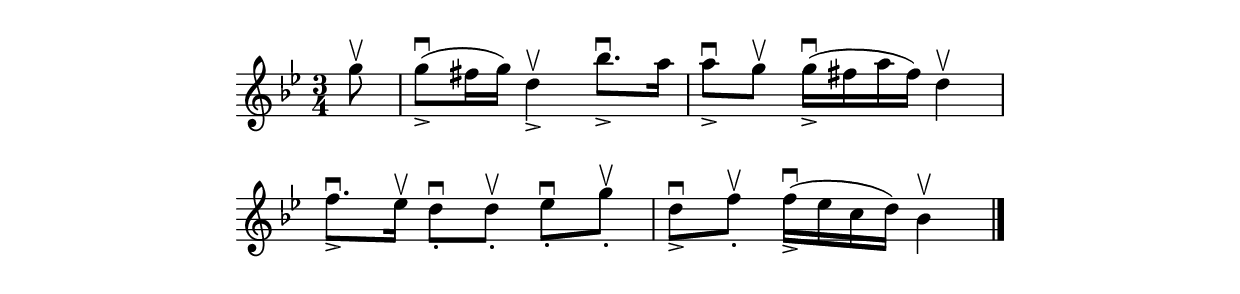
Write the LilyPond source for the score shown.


\version "2.18.2"

\header{
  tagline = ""
}

\layout {
  indent = 0\cm
  \context {
    \Score
    \omit BarNumber
  }
}

\paper {
  line-width = 130\mm
  ragged-bottom = ##t
  print-page-number = ##f
  ragged-last = ##f
}

\relative c''' {
  \time 3/4
  \key g \minor
  \partial 8
  g8\upbow
  |
  g8(_\accent\downbow fis16 g)
  d4_\accent\upbow
  bes'8._\accent\downbow a16
  |
  a8_\accent\downbow g\upbow
  g16(_\accent\downbow fis a fis)
  d4\upbow
  | \break
  f8._\accent\downbow es16\upbow
  d8[_\staccato\downbow d]_\staccato\upbow
  es[_\staccato\downbow g]_\staccato\upbow
  |
  d8_\accent\downbow f_\staccato\upbow
  f16(_\accent\downbow es c d)
  bes4\upbow
  \bar "|."
}


